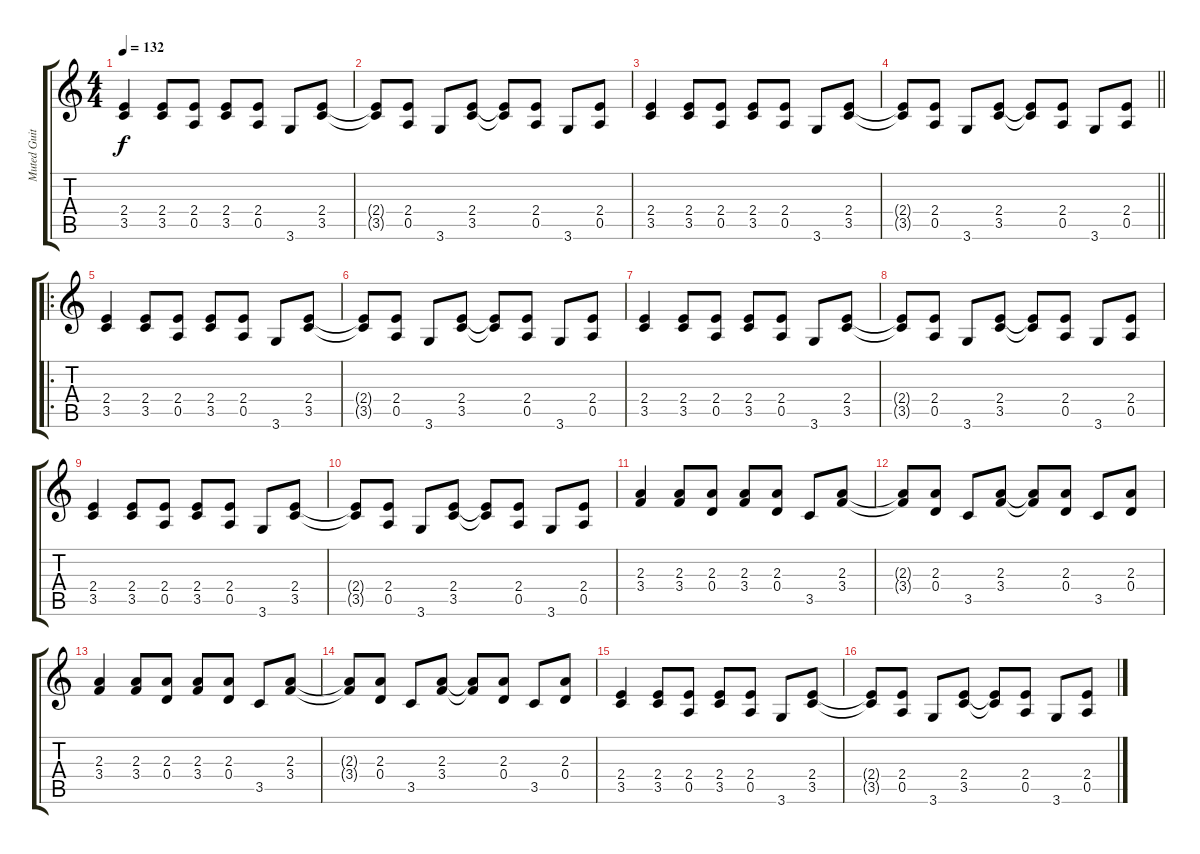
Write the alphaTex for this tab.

\track ("Muted Guitar" "Muted Guit") {instrument electricguitarmuted}
\staff {score tabs}
\tuning (E4 B3 G3 D3 A2 E2) {hide}
\ts (4 4)
\tempo 132
\clef g2
\ks c
(2.4 3.5).4{dy f instrument electricguitarmuted} (2.4 3.5).8 (2.4 0.5).8 (2.4 3.5).8 (2.4 0.5).8 3.6.8 (2.4 3.5).8 |
(2.4{t} 3.5{t}).8 (2.4 0.5).8 3.6.8 (2.4 3.5).8 (2.4{t} 3.5{t}).8 (2.4 0.5).8 3.6.8 (2.4 0.5).8 |
(2.4 3.5).4 (2.4 3.5).8 (2.4 0.5).8 (2.4 3.5).8 (2.4 0.5).8 3.6.8 (2.4 3.5).8 |
\barLineRight lightlight
(2.4{t} 3.5{t}).8 (2.4 0.5).8 3.6.8 (2.4 3.5).8 (2.4{t} 3.5{t}).8 (2.4 0.5).8 3.6.8 (2.4 0.5).8 |
\ro
(2.4 3.5).4 (2.4 3.5).8 (2.4 0.5).8 (2.4 3.5).8 (2.4 0.5).8 3.6.8 (2.4 3.5).8 |
(2.4{t} 3.5{t}).8 (2.4 0.5).8 3.6.8 (2.4 3.5).8 (2.4{t} 3.5{t}).8 (2.4 0.5).8 3.6.8 (2.4 0.5).8 |
(2.4 3.5).4 (2.4 3.5).8 (2.4 0.5).8 (2.4 3.5).8 (2.4 0.5).8 3.6.8 (2.4 3.5).8 |
(2.4{t} 3.5{t}).8 (2.4 0.5).8 3.6.8 (2.4 3.5).8 (2.4{t} 3.5{t}).8 (2.4 0.5).8 3.6.8 (2.4 0.5).8 |
(2.4 3.5).4 (2.4 3.5).8 (2.4 0.5).8 (2.4 3.5).8 (2.4 0.5).8 3.6.8 (2.4 3.5).8 |
(2.4{t} 3.5{t}).8 (2.4 0.5).8 3.6.8 (2.4 3.5).8 (2.4{t} 3.5{t}).8 (2.4 0.5).8 3.6.8 (2.4 0.5).8 |
(2.3 3.4).4 (2.3 3.4).8 (2.3 0.4).8 (2.3 3.4).8 (2.3 0.4).8 3.5.8 (2.3 3.4).8 |
(2.3{t} 3.4{t}).8 (2.3 0.4).8 3.5.8 (2.3 3.4).8 (2.3{t} 3.4{t}).8 (2.3 0.4).8 3.5.8 (2.3 0.4).8 |
(2.3 3.4).4 (2.3 3.4).8 (2.3 0.4).8 (2.3 3.4).8 (2.3 0.4).8 3.5.8 (2.3 3.4).8 |
(2.3{t} 3.4{t}).8 (2.3 0.4).8 3.5.8 (2.3 3.4).8 (2.3{t} 3.4{t}).8 (2.3 0.4).8 3.5.8 (2.3 0.4).8 |
(2.4 3.5).4 (2.4 3.5).8 (2.4 0.5).8 (2.4 3.5).8 (2.4 0.5).8 3.6.8 (2.4 3.5).8 |
(2.4{t} 3.5{t}).8 (2.4 0.5).8 3.6.8 (2.4 3.5).8 (2.4{t} 3.5{t}).8 (2.4 0.5).8 3.6.8 (2.4 0.5).8
